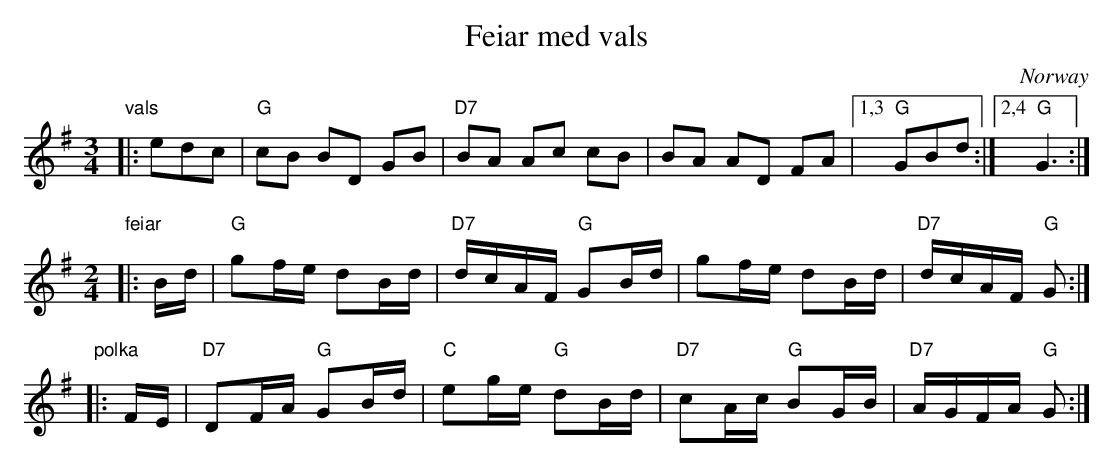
X:1
T: Feiar med vals
O: Norway
M: 3/4
L: 1/8
K: G
"vals"\
|:edc\
| "G"cB BD GB | "D7"BA Ac cB | BA AD FA |1,3 "G"GBd :|2,4 "G"G3 :|
M: 2/4
L: 1/16
"feiar"\
|:Bd\
| "G"g2fe d2Bd | "D7"dcAF "G"G2Bd | g2fe d2Bd | "D7"dcAF "G"G2 :|
"polka"\
|: FE\
| "D7"D2FA "G"G2Bd | "C"e2ge "G"d2Bd | "D7"c2Ac "G"B2GB | "D7"AGFA "G"G2 :|
